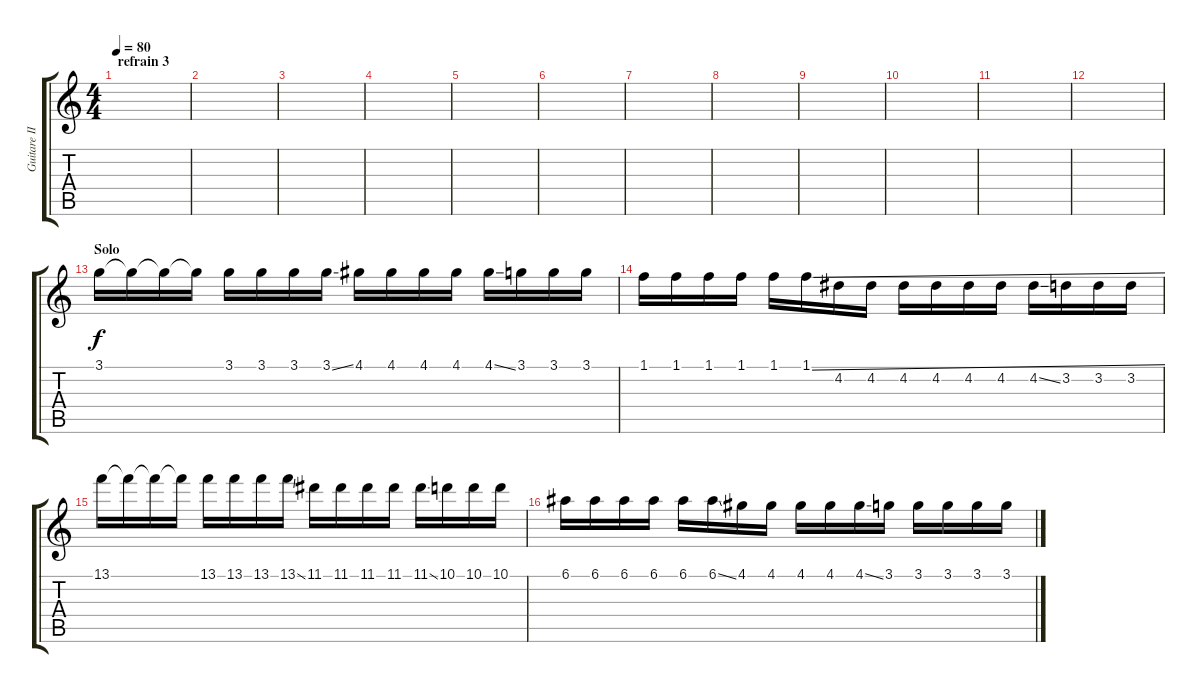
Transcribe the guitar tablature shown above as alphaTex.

\track ("Guitare II(Disto)" "Guitare II") {instrument distortionguitar}
\staff {score tabs}
\tuning (E4 B3 G3 D3 A2 E2) {hide}
\ts (4 4)
\section ("" "refrain 3")
\tempo 80
\clef g2
\ks c
|
|
|
|
|
|
|
|
|
|
|
|
\section ("" "Solo")
3.1.16{volume 13} 3.1{t}.16 3.1{t}.16 3.1{t}.16 3.1.16 3.1.16 3.1.16 3.1{ss}.16 4.1.16 4.1.16 4.1.16 4.1.16 4.1{ss}.16 3.1.16 3.1.16 3.1.16 |
1.1.16 1.1.16 1.1.16 1.1.16 1.1.16 1.1{ss}.16 4.2.16 4.2.16 4.2.16 4.2.16 4.2.16 4.2.16 4.2{ss}.16 3.2.16 3.2.16 3.2.16 |
13.1.16 13.1{t}.16 13.1{t}.16 13.1{t}.16 13.1.16 13.1.16 13.1.16 13.1{ss}.16 11.1.16 11.1.16 11.1.16 11.1.16 11.1{ss}.16 10.1.16 10.1.16 10.1.16 |
6.1.16 6.1.16 6.1.16 6.1.16 6.1.16 6.1{ss}.16 4.1.16 4.1.16 4.1.16 4.1.16 4.1{ss}.16 3.1.16 3.1.16 3.1.16 3.1.16 3.1.16
